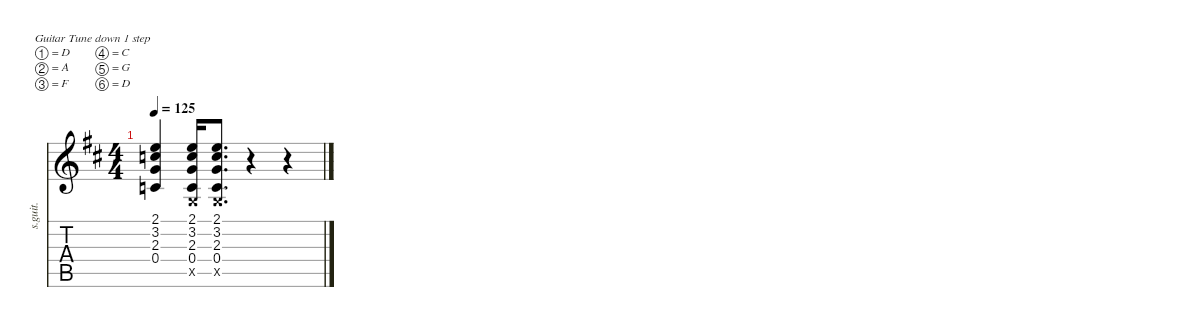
\defaultSystemsLayout 4
\hideDynamics
\bracketExtendMode nobrackets
\otherSystemsTrackNameOrientation horizontal
\track ("Guitar2" "s.guit.") {instrument acousticguitarsteel}
\staff {score tabs}
\tuning (D4 A3 F3 C3 G2 D2)
\ts (4 4)
\tempo 125
\clef g2
\ks d
(2.1{t acc forcenatural} 3.2{t acc forcenatural} 2.3{t acc forcenatural} 0.4{t acc forcenatural}).4{dy f beam Up} (2.1{acc forcenatural} 3.2{acc forcenatural} 2.3{acc forcenatural} 0.4{acc forcenatural} 0.5{x acc forcenatural}).16{beam Up} (2.1{acc forcenatural} 3.2{acc forcenatural} 2.3{acc forcenatural} 0.4{acc forcenatural} 0.5{x acc forcenatural}).8{d beam Up} r.4{beam Up} r.4{beam Up}
